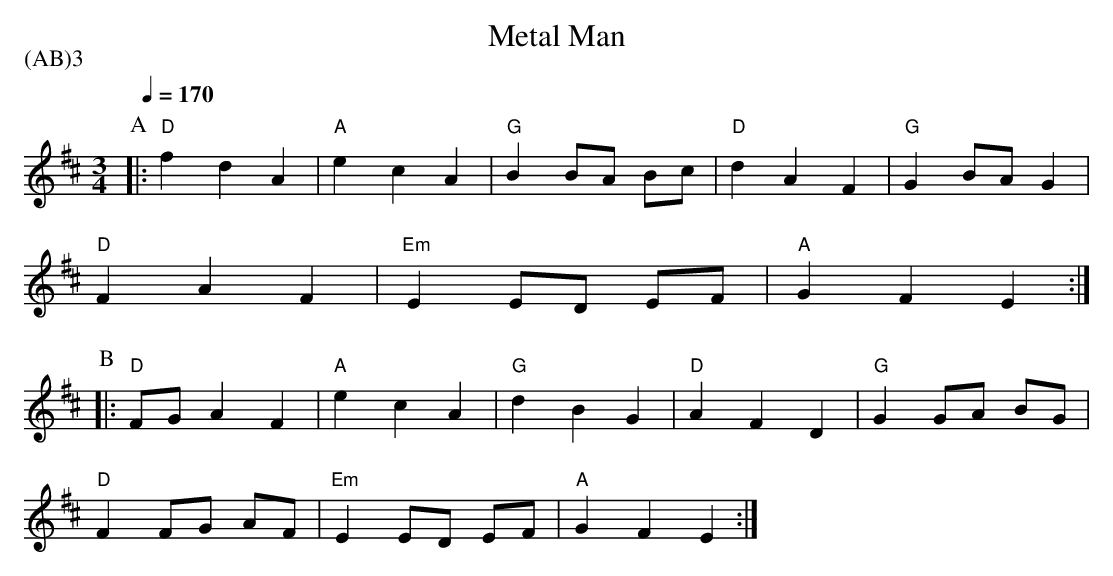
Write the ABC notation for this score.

X:1
T:Metal Man
P:(AB)3
Q: 1/4=170
M:3/4
L:1/4
K:D
P:A
|:   "D" fdA         |  "A"   ecA         | "G"  BB/A/ B/c/     |   "D" dAF   |  "G" GB/A/G      |
     "D" FAF         |  "Em"  E E/D/ E/F/ | "A"  GFE           :|
P:B
|:   "D" F/G/  AF    | "A"    ecA         | "G" dBG             |   "D" AFD   |  "G" G G/A/ B/G/ |
     "D" F F/G/ A/F/ | "Em"   E E/D/ E/F/ | "A" GFE            :|
